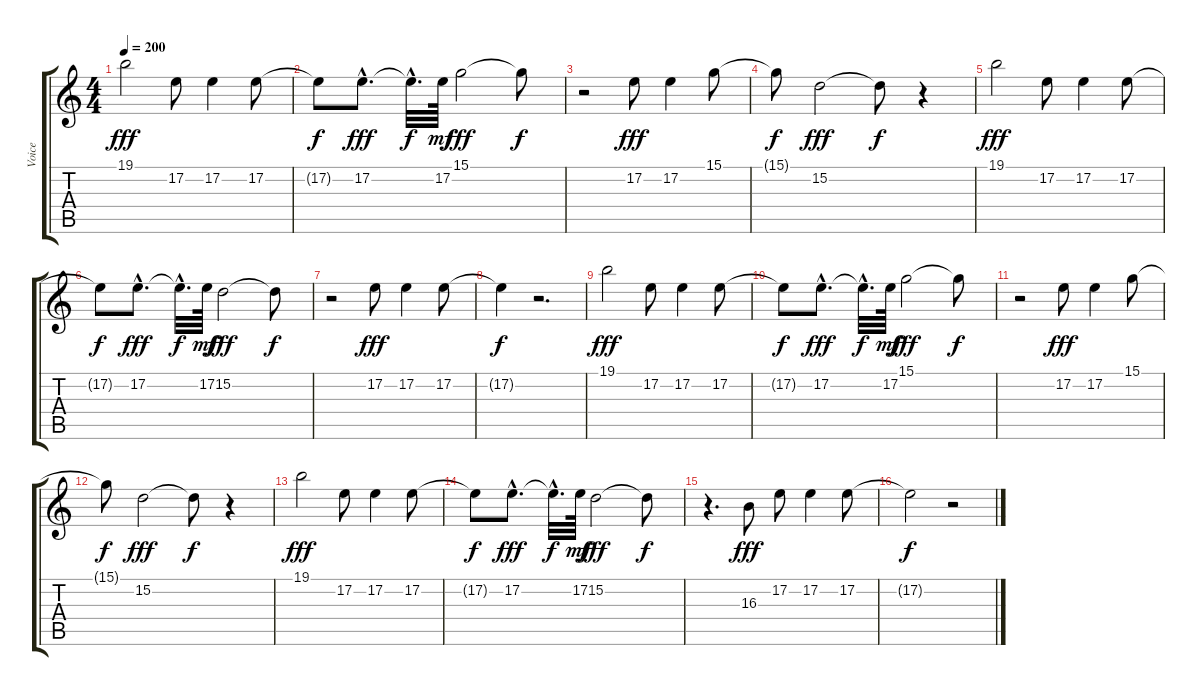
\track ("Voice" "Voice") {instrument lead2sawtooth}
\staff {score tabs}
\tuning (E4 B3 G3 D3 A2 E2) {hide}
\ts (4 4)
\tempo 200
\clef g2
\ks c
19.1.2{dy fff} 17.2.8 17.2.4 17.2.8 |
17.2{t}.8{dy f} 17.2{hac}.8{d dy fff} 17.2{hac t}.32{d dy f} 17.2.64{dy mf} 15.1.2{dy fff} 15.1{t}.8{dy f} |
r.2 17.2.8{dy fff} 17.2.4 15.1.8 |
15.1{t}.8{dy f} 15.2.2{dy fff} 15.2{t}.8{dy f} r.4 |
19.1.2{dy fff} 17.2.8 17.2.4 17.2.8 |
17.2{t}.8{dy f} 17.2{hac}.8{d dy fff} 17.2{hac t}.32{d dy f} 17.2.64{dy mf} 15.2.2{dy fff} 15.2{t}.8{dy f} |
r.2 17.2.8{dy fff} 17.2.4 17.2.8 |
17.2{t}.4{dy f} r.2{d} |
19.1.2{dy fff} 17.2.8 17.2.4 17.2.8 |
17.2{t}.8{dy f} 17.2{hac}.8{d dy fff} 17.2{hac t}.32{d dy f} 17.2.64{dy mf} 15.1.2{dy fff} 15.1{t}.8{dy f} |
r.2 17.2.8{dy fff} 17.2.4 15.1.8 |
15.1{t}.8{dy f} 15.2.2{dy fff} 15.2{t}.8{dy f} r.4 |
19.1.2{dy fff} 17.2.8 17.2.4 17.2.8 |
17.2{t}.8{dy f} 17.2{hac}.8{d dy fff} 17.2{hac t}.32{d dy f} 17.2.64{dy mf} 15.2.2{dy fff} 15.2{t}.8{dy f} |
r.4{d} 16.3.8{dy fff} 17.2.8 17.2.4 17.2.8 |
17.2{t}.2{dy f} r.2
